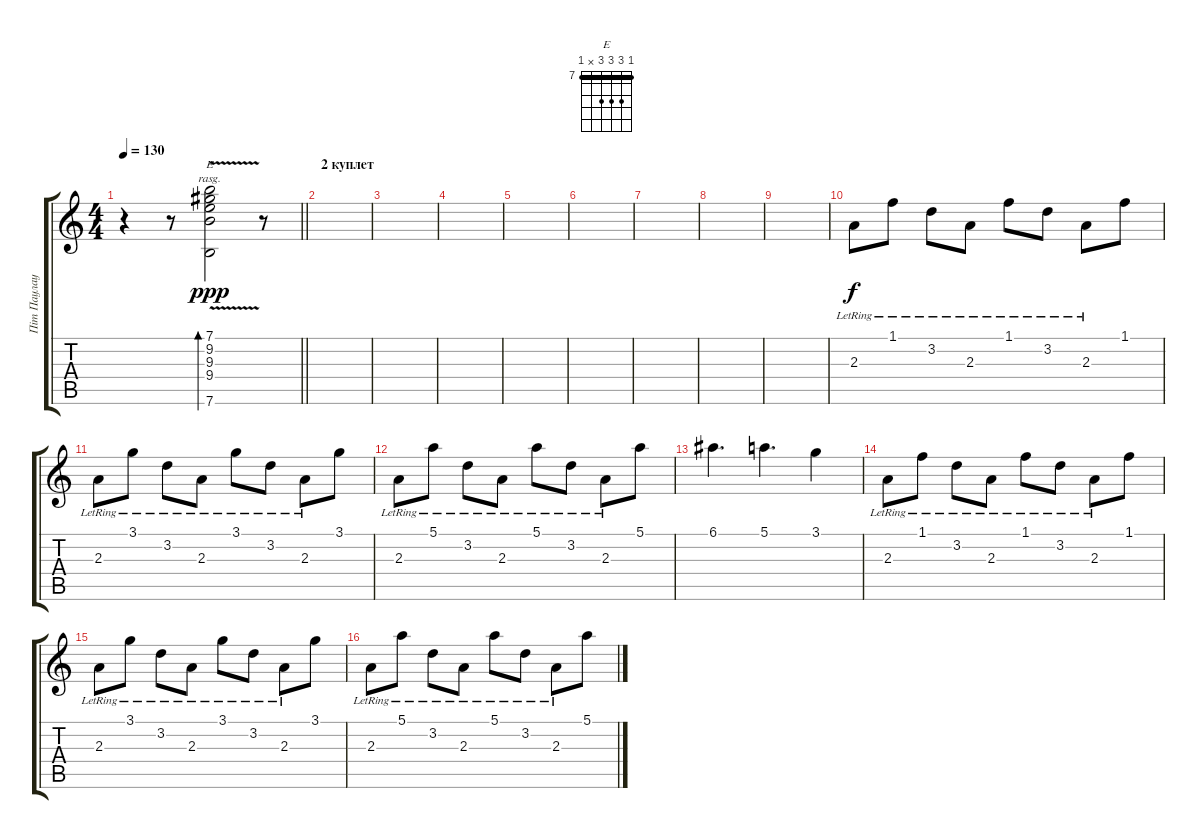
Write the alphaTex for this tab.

\track ("Пiт Паулау" "Пiт Паулау") {instrument distortionguitar}
\staff {score tabs}
\tuning (E4 B3 G3 D3 A2 E2) {hide}
\chord ("E" 7 9 9 9 x 7) {firstfret 7 barre 7}
\ts (4 4)
\tempo 130
\clef g2
\barLineRight lightlight
\ks c
r.4{dy ppp} r.8 (7.1{v} 9.2 9.3 9.4 7.6).2{bd 240 ch "E" rasg ii} r.8 |
\section ("" "2 куплет")
|
|
|
|
|
|
|
|
2.3{lr}.8{dy f} 1.1{lr}.8 3.2{lr}.8 2.3{lr}.8 1.1{lr}.8 3.2{lr}.8 2.3{lr}.8 1.1.8 |
2.3{lr}.8 3.1{lr}.8 3.2{lr}.8 2.3{lr}.8 3.1{lr}.8 3.2{lr}.8 2.3{lr}.8 3.1.8 |
2.3{lr}.8 5.1{lr}.8 3.2{lr}.8 2.3{lr}.8 5.1{lr}.8 3.2{lr}.8 2.3{lr}.8 5.1.8 |
6.1.4{d} 5.1.4{d} 3.1.4 |
2.3{lr}.8 1.1{lr}.8 3.2{lr}.8 2.3{lr}.8 1.1{lr}.8 3.2{lr}.8 2.3{lr}.8 1.1.8 |
2.3{lr}.8 3.1{lr}.8 3.2{lr}.8 2.3{lr}.8 3.1{lr}.8 3.2{lr}.8 2.3{lr}.8 3.1.8 |
2.3{lr}.8 5.1{lr}.8 3.2{lr}.8 2.3{lr}.8 5.1{lr}.8 3.2{lr}.8 2.3{lr}.8 5.1.8
